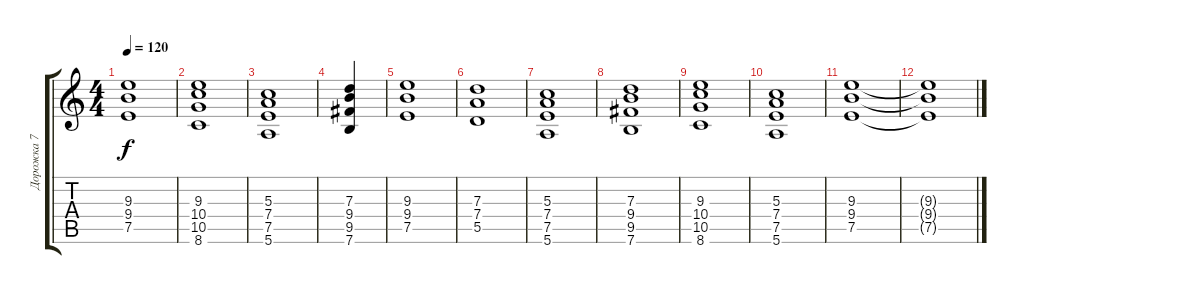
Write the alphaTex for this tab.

\track ("Дорожка 7" "Дорожка 7") {instrument overdrivenguitar}
\staff {score tabs}
\tuning (E4 B3 G3 D3 A2 E2) {hide}
\ts (4 4)
\tempo 120
\clef g2
\ks c
(9.3 9.4 7.5).1{dy f} |
(9.3 10.4 10.5 8.6).1 |
(5.3 7.4 7.5 5.6).1 |
(7.3 9.4 9.5 7.6).4 |
(9.3 9.4 7.5).1 |
(7.3 7.4 5.5).1 |
(5.3 7.4 7.5 5.6).1 |
(7.3 9.4 9.5 7.6).1 |
(9.3 10.4 10.5 8.6).1 |
(5.3 7.4 7.5 5.6).1 |
(9.3 9.4 7.5).1 |
(9.3{t} 9.4{t} 7.5{t}).1
